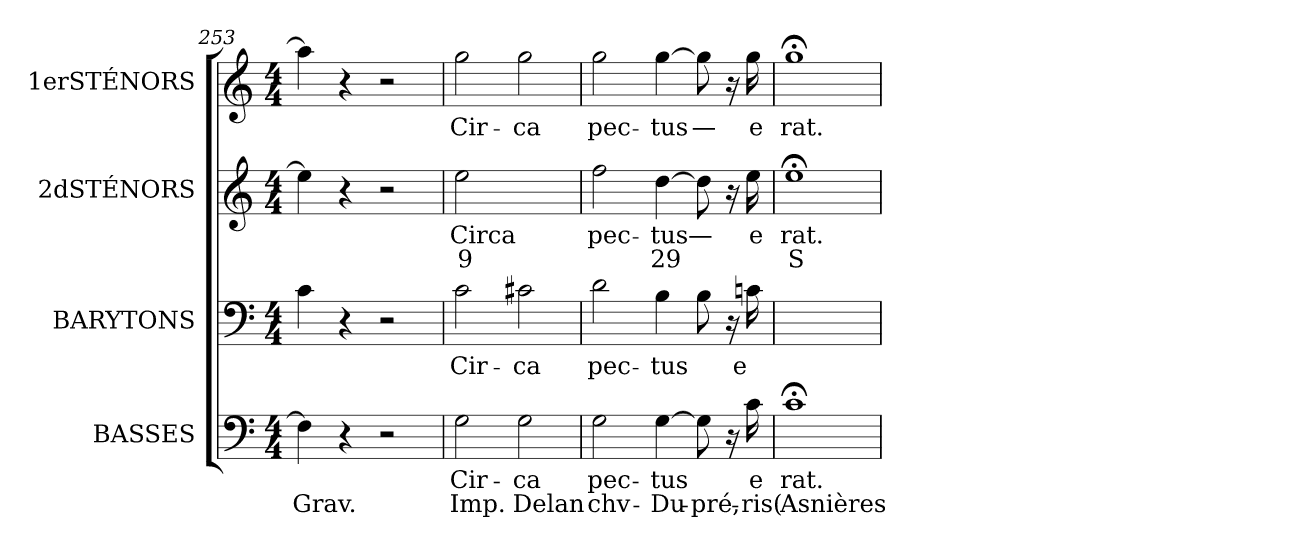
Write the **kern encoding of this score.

**kern	**text	**text	**kern	**text	**kern	**text	**text	**kern	**text
*part4	*part4	*part4	*part3	*part3	*part2	*part2	*part2	*part1	*part1
*staff4	*staff4	*staff4	*staff3	*staff3	*staff2	*staff2	*staff2	*staff1	*staff1
*I"BASSES	*	*	*I"BARYTONS	*	*I"2dSTÉNORS	*	*	*I"1erSTÉNORS	*
*clefF4	*	*	*clefF4	*	*clefG2	*	*	*clefG2	*
*k[]	*	*	*k[]	*	*k[]	*	*	*k[]	*
*M4/4	*	*	*M4/4	*	*M4/4	*	*	*M4/4	*
=253	=253	=253	=253	=253	=253	=253	=253	=253	=253
4Fi\]	.	Grav.	4ci\	.	4eei\]	.	.	4aai\]	.
4r	.	.	4r	.	4r	.	.	4r	.
2r	.	.	2r	.	2r	.	.	2r	.
=254	=254	=254	=254	=254	=254	=254	=254	=254	=254
2Gi\	Cir-	Imp.	2ci\	Cir-	2eei\	Circа	9	2ggi\	Cir-
2Gi\	ca	Delan	2c#Xi\	ca	2ryy	.	.	2ggi\	ca
=255	=255	=255	=255	=255	=255	=255	=255	=255	=255
2Gi\	pec-	chv-	2di\	pec-	2ffi\	pec-	.	2ggi\	pec-
[4Gi\	tus	Du-	4Bi\	tus	[4ddi\	tus—	29	[4ggi\	tus
8Gi\]	.	pré,-	8Bi\	.	8ddi\]	.	.	8ggi\]	—
16r	.	.	16r	.	16r	.	.	16r	.
16ci\	e	ris(	16cni\	e	16eei\	e	.	16ggi\	e
=256	=256	=256	=256	=256	=256	=256	=256	=256	=256
1c;i/	rat.	Asnières	1ryy	.	1ee;i/	rat.	S	1gg;i/	rat.
=	=	=	=	=	=	=	=	=	=
*-	*-	*-	*-	*-	*-	*-	*-	*-	*-
